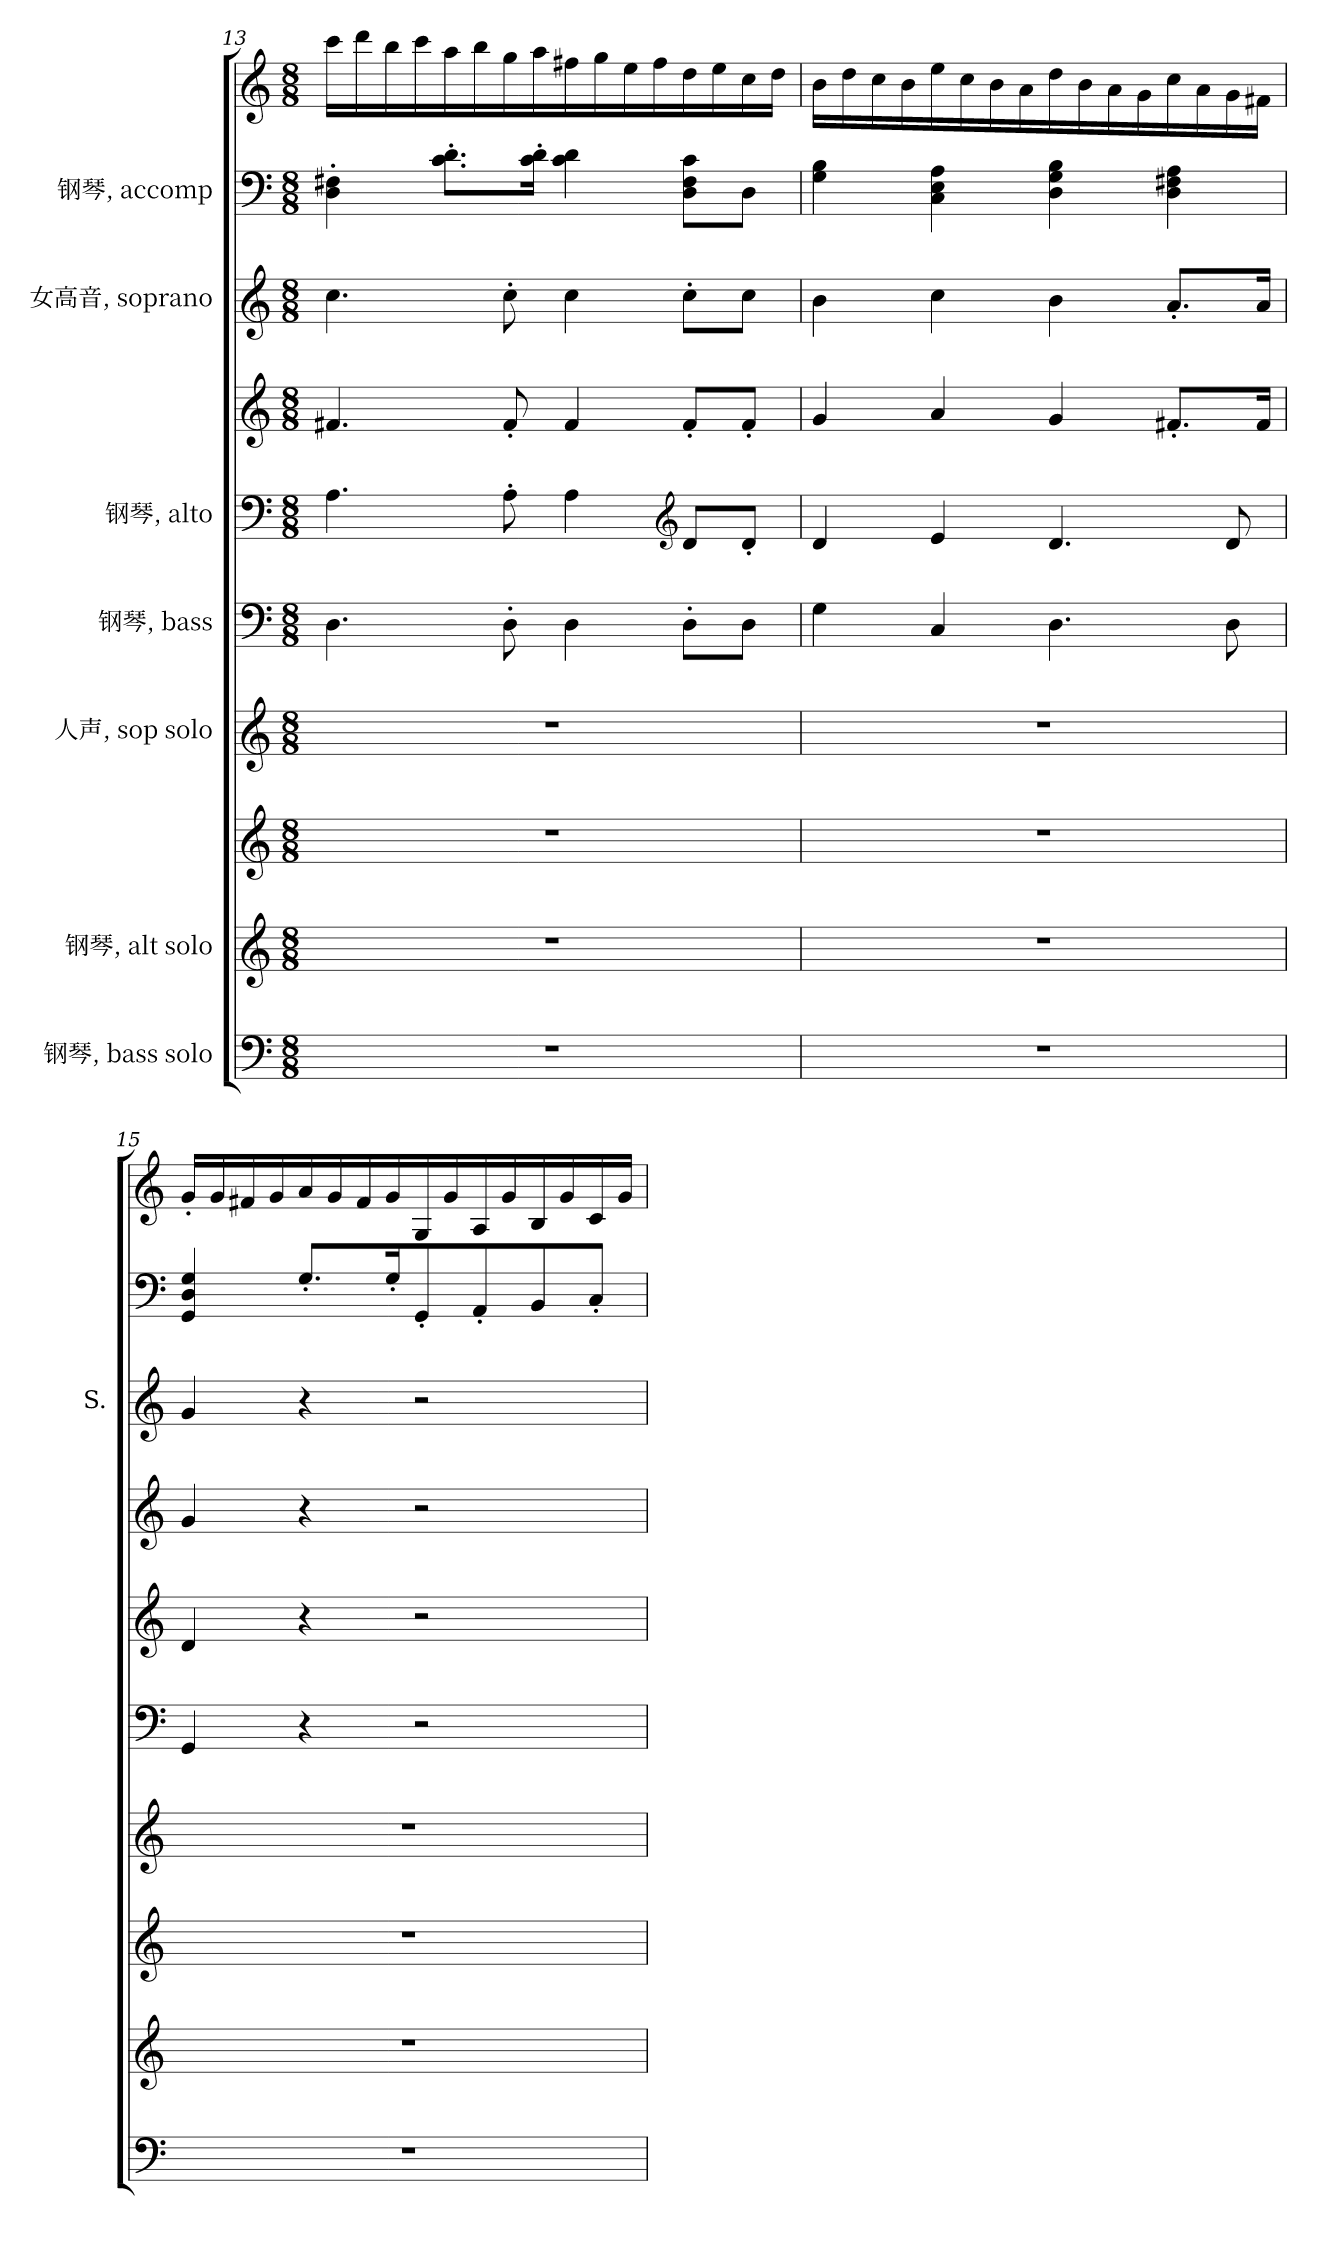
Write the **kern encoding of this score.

**kern	**kern	**kern	**kern	**kern	**kern	**kern	**kern	**kern	**kern
*part7	*part6	*part6	*part5	*part4	*part3	*part3	*part2	*part1	*part1
*staff10	*staff9	*staff8	*staff7	*staff6	*staff5	*staff4	*staff3	*staff2	*staff1
*I"钢琴, bass solo	*I"钢琴, alt solo	*	*I"人声, sop solo	*I"钢琴, bass	*I"钢琴, alto	*	*I"女高音, soprano	*I"钢琴, accomp	*
*	*	*	*	*	*	*	*I'S.	*	*
!!LO:PB:g=z
*clefF4	*clefG2	*clefG2	*clefG2	*clefF4	*clefF4	*clefG2	*clefG2	*clefF4	*clefG2
*k[]	*k[]	*k[]	*k[]	*k[]	*k[]	*k[]	*k[]	*k[]	*k[]
*M8/8	*M8/8	*M8/8	*M8/8	*M8/8	*M8/8	*M8/8	*M8/8	*M8/8	*M8/8
=13	=13	=13	=13	=13	=13	=13	=13	=13	=13
1r	1r	1r	1r	4.D\	4.A\	4.f#X/	4.cc\	4D\' 4F#X\'	16ccc\LL
.	.	.	.	.	.	.	.	.	16ddd\
.	.	.	.	.	.	.	.	.	16bb\
.	.	.	.	.	.	.	.	.	16ccc\
.	.	.	.	.	.	.	.	8.c\' 8.d\'L	16aa\
.	.	.	.	.	.	.	.	.	16bb\
.	.	.	.	8D'\	8A'\	8f#'/	8cc'\	.	16gg\
.	.	.	.	.	.	.	.	16c\' 16d\'Jk	16aa\
.	.	.	.	4D\	4A\	4f#/	4cc\	4c\ 4d\	16ff#X\
.	.	.	.	.	.	.	.	.	16gg\
.	.	.	.	.	.	.	.	.	16ee\
.	.	.	.	.	.	.	.	.	16ff#\
*	*	*	*	*	*clefG2	*	*	*	*
.	.	.	.	8D'\L	8d/L	8f#'/L	8cc'\L	8D\ 8F#\ 8c\L	16dd\
.	.	.	.	.	.	.	.	.	16ee\
.	.	.	.	8D\J	8d'/J	8f#'/J	8cc\J	8D\J	16cc\
.	.	.	.	.	.	.	.	.	16dd\JJ
=14	=14	=14	=14	=14	=14	=14	=14	=14	=14
1r	1r	1r	1r	4G\	4d/	4g/	4b\	4G\ 4B\	16b\LL
.	.	.	.	.	.	.	.	.	16dd\
.	.	.	.	.	.	.	.	.	16cc\
.	.	.	.	.	.	.	.	.	16b\
.	.	.	.	4C/	4e/	4a/	4cc\	4C\ 4E\ 4A\	16ee\
.	.	.	.	.	.	.	.	.	16cc\
.	.	.	.	.	.	.	.	.	16b\
.	.	.	.	.	.	.	.	.	16a\
.	.	.	.	4.D\	4.d/	4g/	4b\	4D\ 4G\ 4B\	16dd\
.	.	.	.	.	.	.	.	.	16b\
.	.	.	.	.	.	.	.	.	16a\
.	.	.	.	.	.	.	.	.	16g\
.	.	.	.	.	.	8.f#X'/L	8.a'/L	4D\ 4F#X\ 4A\	16cc\
.	.	.	.	.	.	.	.	.	16a\
.	.	.	.	8D\	8d/	.	.	.	16g\
.	.	.	.	.	.	16f#/Jk	16a/Jk	.	16f#X\JJ
!!LO:PB:g=z
=15	=15	=15	=15	=15	=15	=15	=15	=15	=15
1r	1r	1r	1r	4GG/	4d/	4g/	4g/	4GG/ 4D/ 4G/	16g'/LL
.	.	.	.	.	.	.	.	.	16g/
.	.	.	.	.	.	.	.	.	16f#X/
.	.	.	.	.	.	.	.	.	16g/
.	.	.	.	4r	4r	4r	4r	8.G'/L	16a/
.	.	.	.	.	.	.	.	.	16g/
.	.	.	.	.	.	.	.	.	16f#/
.	.	.	.	.	.	.	.	16G'/K	16g/
.	.	.	.	2r	2r	2r	2r	8GG'/	16G/
.	.	.	.	.	.	.	.	.	16g/
.	.	.	.	.	.	.	.	8AA'/	16A/
.	.	.	.	.	.	.	.	.	16g/
.	.	.	.	.	.	.	.	8BB/	16B/
.	.	.	.	.	.	.	.	.	16g/
.	.	.	.	.	.	.	.	8C'/J	16c/
.	.	.	.	.	.	.	.	.	16g/JJ
=	=	=	=	=	=	=	=	=	=
*-	*-	*-	*-	*-	*-	*-	*-	*-	*-
